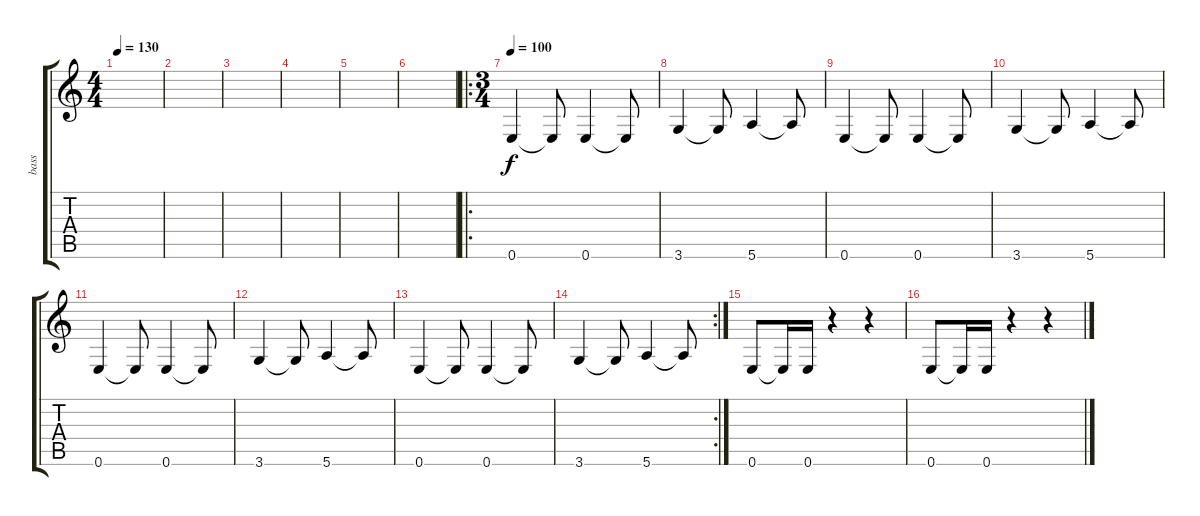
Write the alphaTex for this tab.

\track ("bass" "bass") {instrument electricbassfinger}
\staff {score tabs}
\tuning (E4 B3 G3 D3 A2 E2) {hide}
\ts (4 4)
\tempo 130
\clef g2
\ks c
|
|
|
|
|
|
\ro
\ts (3 4)
\tempo 100
0.6.4 0.6{t}.8 0.6.4 0.6{t}.8 |
3.6.4 3.6{t}.8 5.6.4 5.6{t}.8 |
0.6.4 0.6{t}.8 0.6.4 0.6{t}.8 |
3.6.4 3.6{t}.8 5.6.4 5.6{t}.8 |
0.6.4 0.6{t}.8 0.6.4 0.6{t}.8 |
3.6.4 3.6{t}.8 5.6.4 5.6{t}.8 |
0.6.4 0.6{t}.8 0.6.4 0.6{t}.8 |
\rc 2
3.6.4 3.6{t}.8 5.6.4 5.6{t}.8 |
0.6.8 0.6{t}.16 0.6.16 r.4 r.4 |
0.6.8 0.6{t}.16 0.6.16 r.4 r.4
